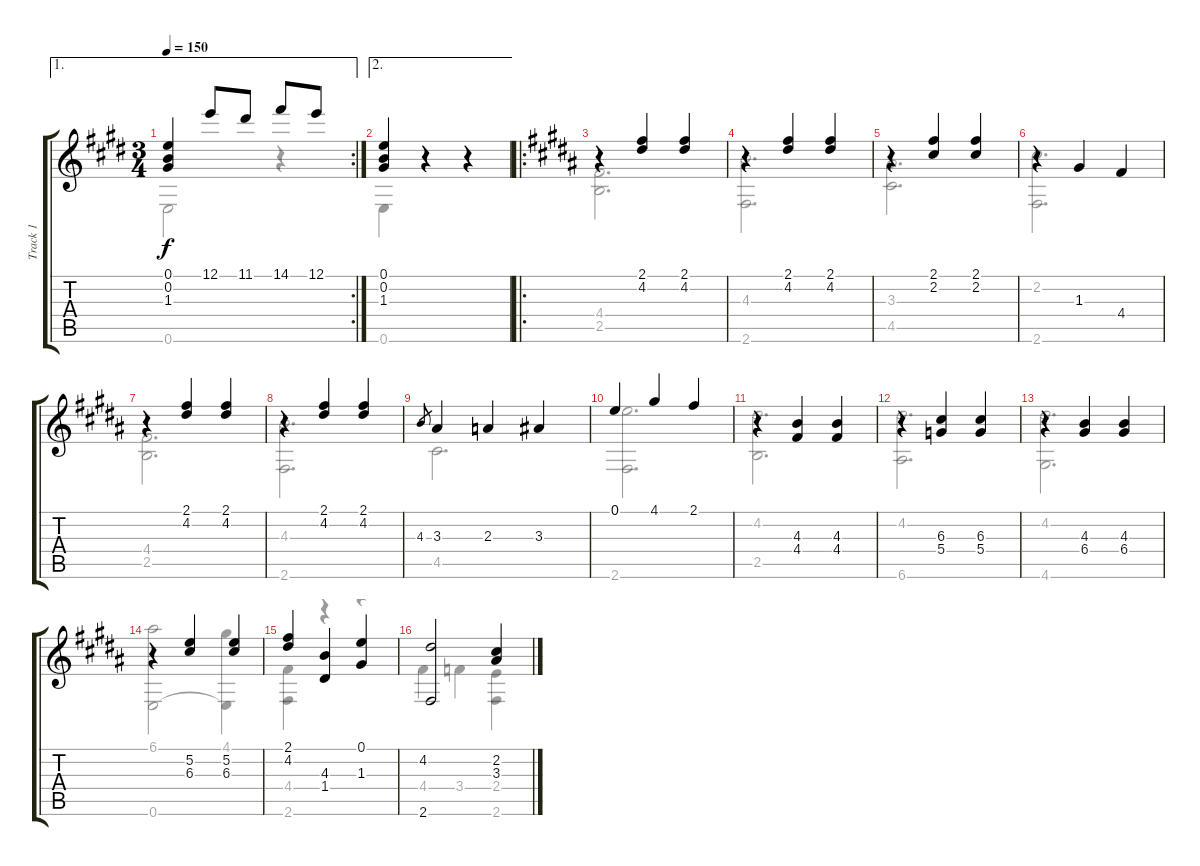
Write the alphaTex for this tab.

\track ("Track 1" "Track 1") {instrument acousticguitarnylon}
\staff {score tabs}
\tuning (E4 B3 G3 D3 A2 E2) {hide}
\voice
\ae 1
\rc 2
\ts (3 4)
\tempo 150
\clef g2
\ks e
(0.1{t} 0.2{t} 1.3{t}).4{dy f} 12.1.8 11.1.8 14.1.8 12.1.8 |
\ae 2
(0.1 0.2 1.3).4 r.4 r.4 |
\ro
\ks b
r.4 (2.1 4.2).4 (2.1 4.2).4 |
r.4 (2.1 4.2).4 (2.1 4.2).4 |
r.4 (2.1 2.2).4 (2.1 2.2).4 |
r.4 1.3.4 4.4.4 |
r.4 (2.1 4.2).4 (2.1 4.2).4 |
r.4 (2.1 4.2).4 (2.1 4.2).4 |
4.3.8{gr} 3.3.4 2.3.4 3.3.4 |
0.1.4 4.1.4 2.1.4 |
r.4 (4.3 4.4).4 (4.3 4.4).4 |
r.4 (6.3 5.4).4 (6.3 5.4).4 |
r.4 (4.3 6.4).4 (4.3 6.4).4 |
r.4 (5.2 6.3).4 (5.2 6.3).4 |
(2.1 4.2).4 (4.3 1.4).4 (0.1 1.3).4 |
(4.2 2.6).2 (2.2 3.3).4
\voice
\clef g2
\ottava regular
\simile none
\ks e
0.6.2{dy f} r.4 |
0.6.4 r.4 r.4 |
\ks b
(4.4 2.5).2{d} |
(4.3 2.6).2{d} |
(3.3 4.5).2{d} |
(2.2 2.6).2{d} |
(4.4 2.5).2{d} |
(4.3 2.6).2{d} |
4.5.2{d} |
(0.1 2.6).2{d} |
(4.2 2.5).2{d} |
(4.2 6.6).2{d} |
(4.2 4.6).2{d} |
(6.1 0.6).2 (4.1 0.6{t}).4 |
(4.4 2.6).4 r.4 r.4 |
4.4.4 3.4.4 (2.4 2.6).4
